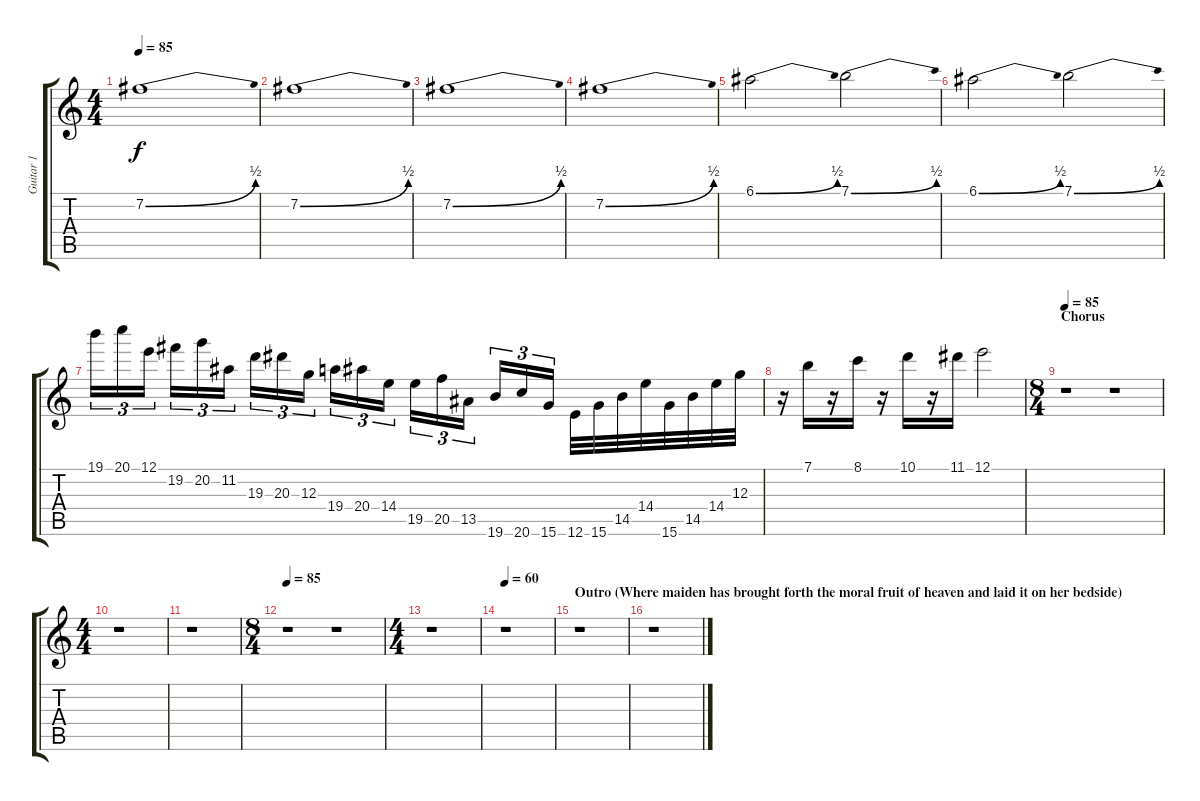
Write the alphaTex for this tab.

\track ("Guitar 1" "Guitar 1") {instrument overdrivenguitar}
\staff {score tabs}
\tuning (E4 B3 G3 D3 A2 E2) {hide}
\ts (4 4)
\tempo 85
\clef g2
\ks c
7.2{be (bend 0 0 60 2)}.1{dy f} |
7.2{be (bend 0 0 60 2)}.1 |
7.2{be (bend 0 0 60 2)}.1 |
7.2{be (bend 0 0 60 2)}.1 |
6.1{be (bend 0 0 60 2)}.2 7.1{be (bend 0 0 60 2)}.2 |
6.1{be (bend 0 0 60 2)}.2 7.1{be (bend 0 0 60 2)}.2 |
19.1.16{tu (3 2) volume 13} 20.1.16{tu (3 2)} 12.1.16{tu (3 2)} 19.2.16{tu (3 2)} 20.2.16{tu (3 2)} 11.2.16{tu (3 2)} 19.3.16{tu (3 2)} 20.3.16{tu (3 2)} 12.3.16{tu (3 2)} 19.4.16{tu (3 2)} 20.4.16{tu (3 2)} 14.4.16{tu (3 2)} 19.5.16{tu (3 2)} 20.5.16{tu (3 2)} 13.5.16{tu (3 2)} 19.6.16{tu (3 2)} 20.6.16{tu (3 2)} 15.6.16{tu (3 2)} 12.6.32 15.6.32 14.5.32 14.4.32 15.6.32 14.5.32 14.4.32 12.3.32 |
r.16 7.1.16 r.16 8.1.16 r.16 10.1.16 r.16 11.1.16 12.1.2 |
\ts (8 4)
\section ("" "Chorus")
\tempo 85
r.1 r.1 |
\ts (4 4)
r.1 |
r.1 |
\ts (8 4)
\tempo 85
r.1 r.1 |
\ts (4 4)
r.1 |
\tempo 60
r.1 |
\section ("" "Outro (Where maiden has brought forth the moral fruit of heaven and laid it on her bedside) ")
r.1 |
r.1
